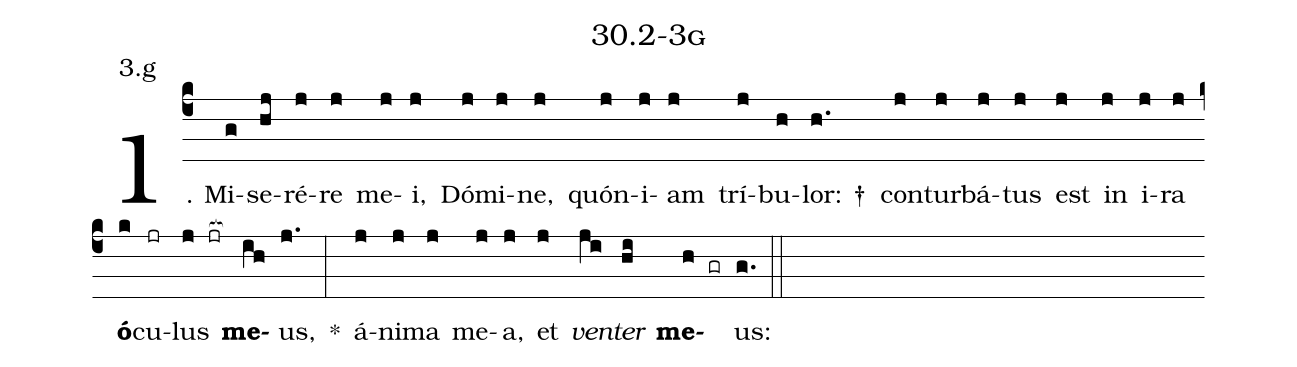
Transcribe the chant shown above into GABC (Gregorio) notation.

name: 30.2-3g;
annotation: 3.g;
%%
(c4)1. Mi(g)se(hj)ré(j)re(j) me(j)i,(j) Dó(j)mi(j)ne,(j) quón(j)i(j)am(j) trí(j)bu(h)lor: †(h.) con(j)tur(j)bá(j)tus(j) est(j) in(j) i(j)ra(j) <b>ó</b>(k)cu(jr)lus(j jr[ocb:1{]) <b>me</b>(ih[ocb:0}])us,(j.) *(:) á(j)ni(j)ma(j) me(j)a,(j) et(j) <i>ven</i>(ji)<i>ter</i>(hi) <b>me</b>(h gr)us:(g.) (::)
